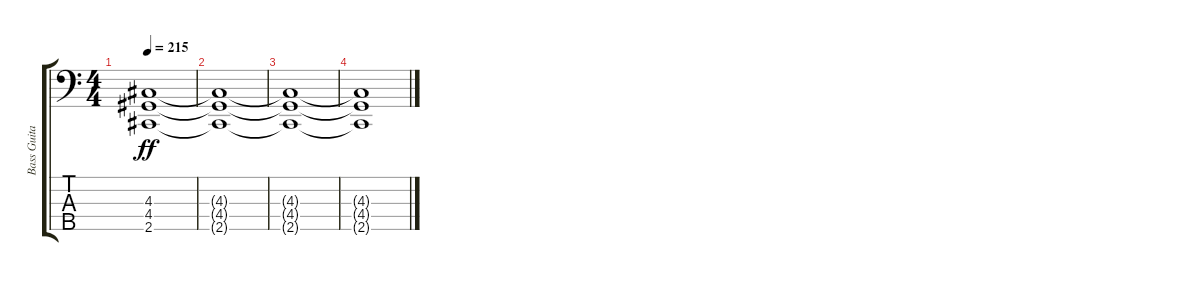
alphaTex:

\track ("Bass Guitar" "Bass Guita") {instrument electricbassfinger}
\staff {score tabs}
\tuning (G2 D2 A1 E1 B0) {hide}
\ts (4 4)
\tempo 215
\clef f4
\ks c
(4.3{t} 4.4{t} 2.5{t}).1{dy ff} |
(4.3{t} 4.4{t} 2.5{t}).1 |
(4.3{t} 4.4{t} 2.5{t}).1 |
(4.3{t} 4.4{t} 2.5{t}).1
